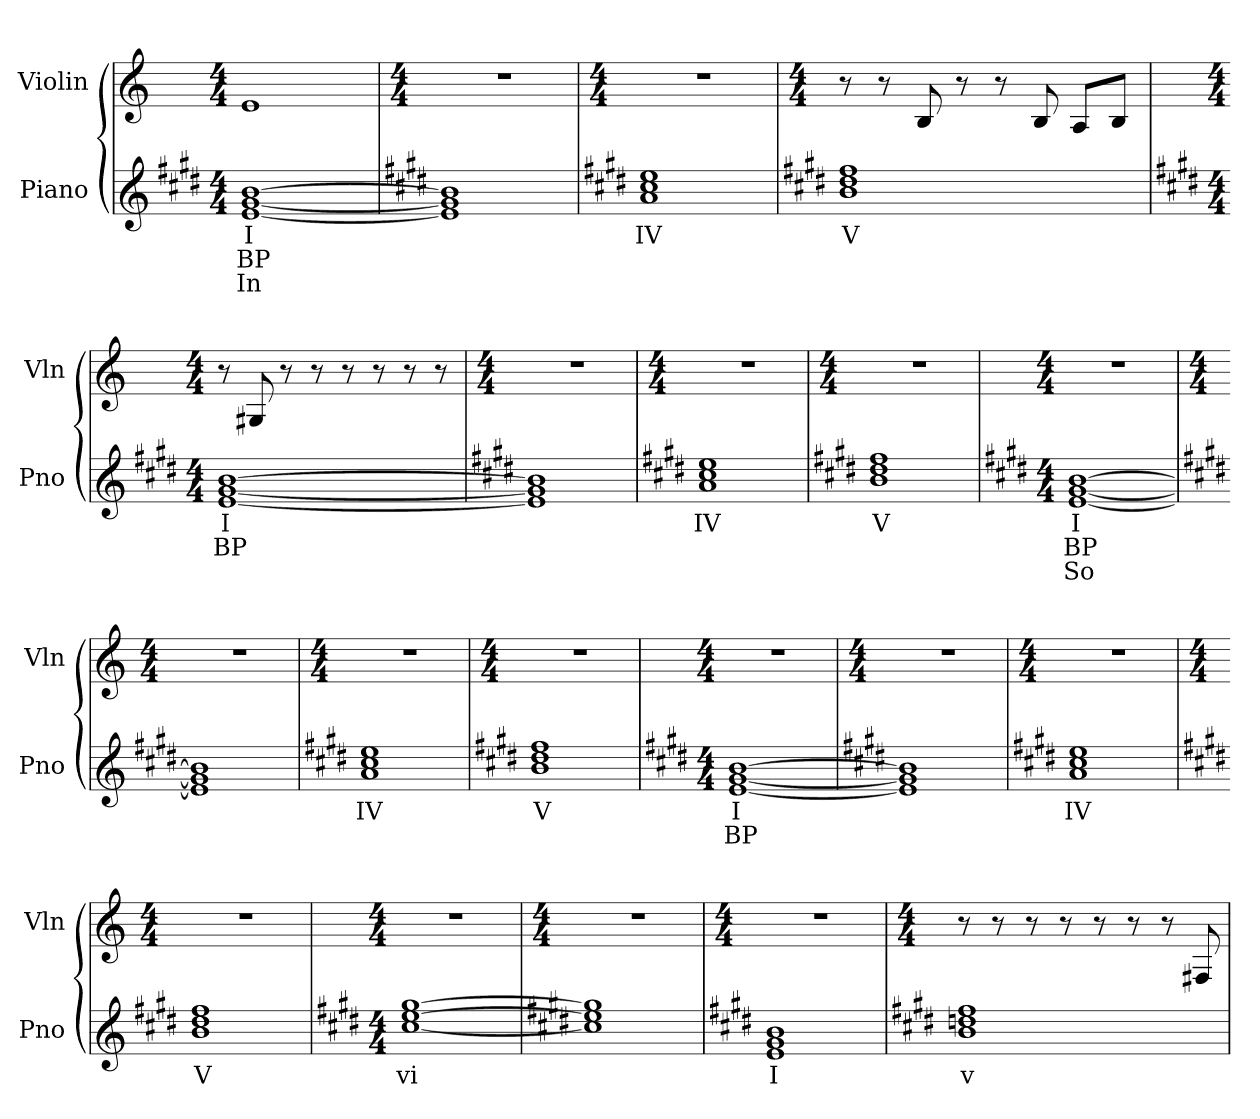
**kern	**text	**text	**text	**kern
*part2	*part2	*part2	*part2	*part1
*staff2	*staff2	*staff2	*staff2	*staff1
*I"Piano	*	*	*	*I"Violin
*I'Pno	*	*	*	*I'Vln
*k[f#c#g#d#]	*	*	*	*
*E:	*	*	*	*
*M4/4	*	*	*	*M4/4
=	=	=	=	=
[1e [1g# [1b	I	BP	In	1e
=	=	=	=	=
*k[f#c#g#d#]	*	*	*	*
*E:	*	*	*	*
*	*	*	*	*M4/4
1e] 1g#] 1b]	.	.	.	1r
=	=	=	=	=
*k[f#c#g#d#]	*	*	*	*
*E:	*	*	*	*
*	*	*	*	*M4/4
1a 1cc# 1ee	IV	.	.	1r
=	=	=	=	=
*k[f#c#g#d#]	*	*	*	*
*E:	*	*	*	*
*	*	*	*	*M4/4
1b 1dd# 1ff#	V	.	.	8r
.	.	.	.	8r
.	.	.	.	8B
.	.	.	.	8r
.	.	.	.	8r
.	.	.	.	8B
.	.	.	.	8AL
.	.	.	.	8BJ
=	=	=	=	=
*k[f#c#g#d#]	*	*	*	*
*E:	*	*	*	*
*M4/4	*	*	*	*M4/4
[1e [1g# [1b	I	BP	.	8r
.	.	.	.	8G#X
.	.	.	.	8r
.	.	.	.	8r
.	.	.	.	8r
.	.	.	.	8r
.	.	.	.	8r
.	.	.	.	8r
=	=	=	=	=
*k[f#c#g#d#]	*	*	*	*
*E:	*	*	*	*
*	*	*	*	*M4/4
1e] 1g#] 1b]	.	.	.	1r
=	=	=	=	=
*k[f#c#g#d#]	*	*	*	*
*E:	*	*	*	*
*	*	*	*	*M4/4
1a 1cc# 1ee	IV	.	.	1r
=	=	=	=	=
*k[f#c#g#d#]	*	*	*	*
*E:	*	*	*	*
*	*	*	*	*M4/4
1b 1dd# 1ff#	V	.	.	1r
=	=	=	=	=
*k[f#c#g#d#]	*	*	*	*
*E:	*	*	*	*
*M4/4	*	*	*	*M4/4
[1e [1g# [1b	I	BP	So	1r
=	=	=	=	=
*k[f#c#g#d#]	*	*	*	*
*E:	*	*	*	*
*	*	*	*	*M4/4
1e] 1g#] 1b]	.	.	.	1r
=	=	=	=	=
*k[f#c#g#d#]	*	*	*	*
*E:	*	*	*	*
*	*	*	*	*M4/4
1a 1cc# 1ee	IV	.	.	1r
=	=	=	=	=
*k[f#c#g#d#]	*	*	*	*
*E:	*	*	*	*
*	*	*	*	*M4/4
1b 1dd# 1ff#	V	.	.	1r
=	=	=	=	=
*k[f#c#g#d#]	*	*	*	*
*E:	*	*	*	*
*M4/4	*	*	*	*M4/4
[1e [1g# [1b	I	BP	.	1r
=	=	=	=	=
*k[f#c#g#d#]	*	*	*	*
*E:	*	*	*	*
*	*	*	*	*M4/4
1e] 1g#] 1b]	.	.	.	1r
=	=	=	=	=
*k[f#c#g#d#]	*	*	*	*
*E:	*	*	*	*
*	*	*	*	*M4/4
1a 1cc# 1ee	IV	.	.	1r
=	=	=	=	=
*k[f#c#g#d#]	*	*	*	*
*E:	*	*	*	*
*	*	*	*	*M4/4
1b 1dd# 1ff#	V	.	.	1r
=	=	=	=	=
*k[f#c#g#d#]	*	*	*	*
*E:	*	*	*	*
*M4/4	*	*	*	*M4/4
[1cc# [1ee [1gg#	vi	.	.	1r
=	=	=	=	=
*k[f#c#g#d#]	*	*	*	*
*E:	*	*	*	*
*	*	*	*	*M4/4
1cc#] 1ee] 1gg#]	.	.	.	1r
=	=	=	=	=
*k[f#c#g#d#]	*	*	*	*
*E:	*	*	*	*
*	*	*	*	*M4/4
1e 1g# 1b	I	.	.	1r
=	=	=	=	=
*k[f#c#g#d#]	*	*	*	*
*E:	*	*	*	*
*	*	*	*	*M4/4
1b 1ddn 1ff#	v	.	.	8r
.	.	.	.	8r
.	.	.	.	8r
.	.	.	.	8r
.	.	.	.	8r
.	.	.	.	8r
.	.	.	.	8r
.	.	.	.	8F#X
=	=	=	=	=
*-	*-	*-	*-	*-
